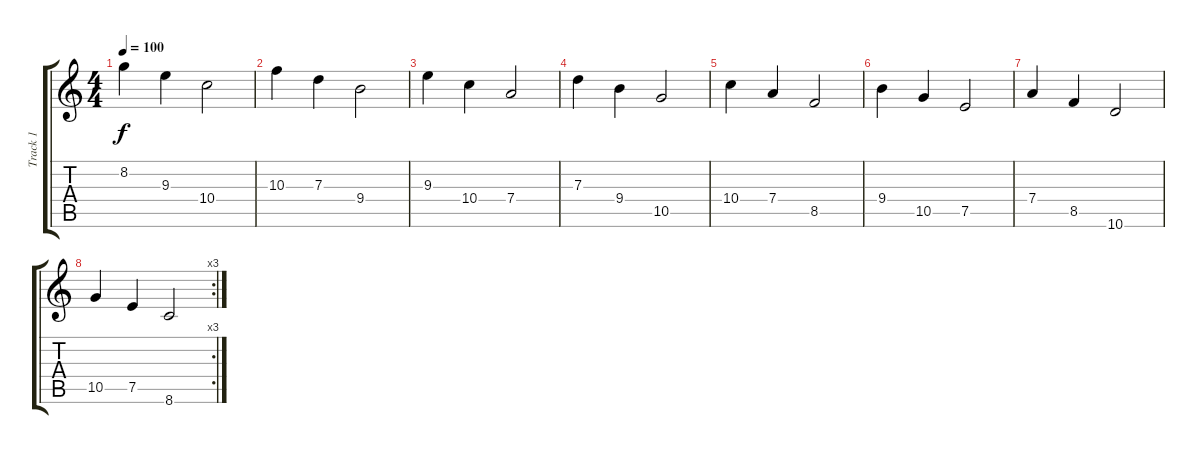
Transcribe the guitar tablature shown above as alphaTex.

\track ("Track 1" "Track 1") {instrument acousticguitarsteel}
\staff {score tabs}
\tuning (E4 B3 G3 D3 A2 E2) {hide}
\ts (4 4)
\tempo 100
\clef g2
\ks c
8.2.4{dy f} 9.3.4 10.4.2 |
10.3.4 7.3.4 9.4.2 |
9.3.4 10.4.4 7.4.2 |
7.3.4 9.4.4 10.5.2 |
10.4.4 7.4.4 8.5.2 |
9.4.4 10.5.4 7.5.2 |
7.4.4 8.5.4 10.6.2 |
\rc 3
10.5.4 7.5.4 8.6.2
